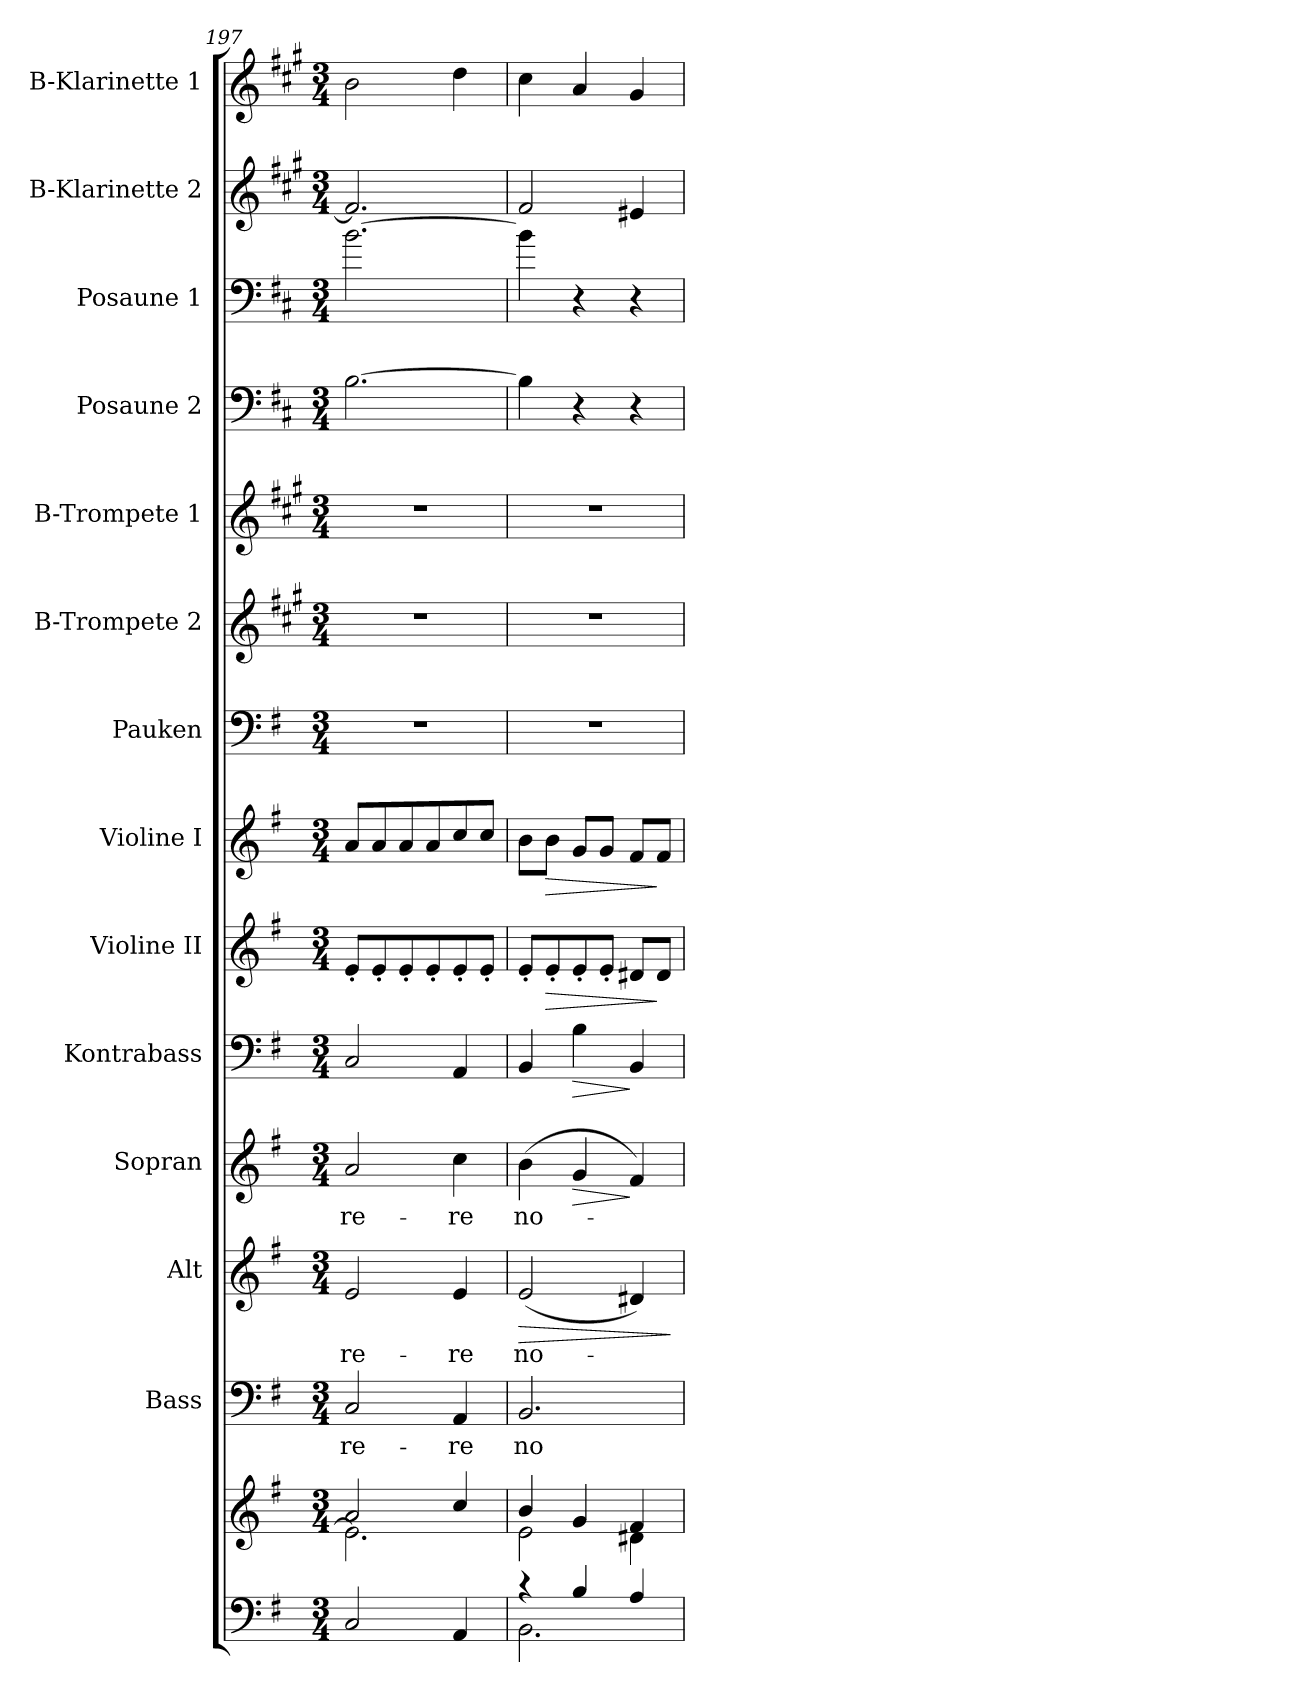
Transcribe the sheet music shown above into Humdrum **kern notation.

**kern	**kern	**kern	**text	**kern	**text	**dynam	**kern	**text	**dynam	**kern	**dynam	**kern	**dynam	**kern	**dynam	**kern	**kern	**kern	**kern	**kern	**kern	**kern
*part14	*part14	*part13	*part13	*part12	*part12	*part12	*part11	*part11	*part11	*part10	*part10	*part9	*part9	*part8	*part8	*part7	*part6	*part5	*part4	*part3	*part2	*part1
*staff15	*staff14	*staff13	*staff13	*staff12	*staff12	*staff12	*staff11	*staff11	*staff11	*staff10	*staff10	*staff9	*staff9	*staff8	*staff8	*staff7	*staff6	*staff5	*staff4	*staff3	*staff2	*staff1
*	*	*I"Bass	*	*I"Alt	*	*	*I"Sopran	*	*	*I"Kontrabass	*	*I"Violine II	*	*I"Violine I	*	*I"Pauken	*I"B-Trompete 2	*I"B-Trompete 1	*I"Posaune 2	*I"Posaune 1	*I"B-Klarinette 2	*I"B-Klarinette 1
*	*	*I'B.	*	*I'A.	*	*	*I'S.	*	*	*I'Kb.	*	*I'Vl. II	*	*I'Vl. I	*	*I'Pk.	*I'B Trp. 2	*I'B Trp. 1	*I'Pos. 2	*I'Pos. 1	*I'B Kl. 2	*I'B Kl. 1
*clefF4	*clefG2	*clefF4	*	*clefG2	*	*	*clefG2	*	*	*clefF4	*	*clefG2	*	*clefG2	*	*clefF4	*clefG2	*clefG2	*clefF4	*clefF4	*clefG2	*clefG2
*	*	*	*	*	*	*	*	*	*	*ITrd7c12	*	*	*	*	*	*	*ITrd1c2	*ITrd1c2	*ITrd4c7	*ITrd4c7	*ITrd1c2	*ITrd1c2
*k[f#]	*k[f#]	*k[f#]	*	*k[f#]	*	*	*k[f#]	*	*	*k[f#]	*	*k[f#]	*	*k[f#]	*	*k[f#]	*k[f#]	*k[f#]	*k[f#]	*k[f#]	*k[f#]	*k[f#]
*G:	*G:	*G:	*	*G:	*	*	*G:	*	*	*G:	*	*G:	*	*G:	*	*G:	*G:	*G:	*G:	*G:	*G:	*G:
*M3/4	*M3/4	*M3/4	*	*M3/4	*	*	*M3/4	*	*	*M3/4	*	*M3/4	*	*M3/4	*	*M3/4	*M3/4	*M3/4	*M3/4	*M3/4	*M3/4	*M3/4
=197	=197	=197	=197	=197	=197	=197	=197	=197	=197	=197	=197	=197	=197	=197	=197	=197	=197	=197	=197	=197	=197	=197
*	*^	*	*	*	*	*	*	*	*	*	*	*	*	*	*	*	*	*	*	*	*	*
!	!	!	!	!LO:LY:b	!	!LO:LY:b	!	!	!LO:LY:b	!	!	!	!	!	!	!	!	!	!	!	!	!	!
2C/	2a/	2.e\]	2C/	-re-	2e/	-re-	.	2a/	-re-	.	2CC/	.	8e'</L	.	8a/L	.	2.r	2.r	2.r	[2.E\	[2.e\	2.e/]	2a\
.	.	.	.	.	.	.	.	.	.	.	.	.	8e'</	.	8a/	.	.	.	.	.	.	.	.
.	.	.	.	.	.	.	.	.	.	.	.	.	8e'</	.	8a/	.	.	.	.	.	.	.	.
.	.	.	.	.	.	.	.	.	.	.	.	.	8e'</	.	8a/	.	.	.	.	.	.	.	.
!	!	!	!	!LO:LY:b	!	!LO:LY:b	!	!	!LO:LY:b	!	!	!	!	!	!	!	!	!	!	!	!	!	!
4AA/	4cc/	.	4AA/	-re	4e/	-re	.	4cc\	-re	.	4AAA/	.	8e'</	.	8cc/	.	.	.	.	.	.	.	4cc\
.	.	.	.	.	.	.	.	.	.	.	.	.	8e'</J	.	8cc/J	.	.	.	.	.	.	.	.
!!LO:PB:g=z
=198	=198	=198	=198	=198	=198	=198	=198	=198	=198	=198	=198	=198	=198	=198	=198	=198	=198	=198	=198	=198	=198	=198	=198
*^	*	*	*	*	*	*	*	*	*	*	*	*	*	*	*	*	*	*	*	*	*	*	*
!	!	!	!	!	!LO:LY:b	!	!LO:LY:b	!LO:HP:b	!	!LO:LY:b	!	!	!	!	!	!	!	!	!	!	!	!	!	!
4rc	2.BB\	4b/	2e\	2.BB/	no-	(<2e/	no-	>	(>4b\	no-	.	4BBB/	.	8e'</L	.	8b\L	.	2.r	2.r	2.r	4E\]	4e\]	2e/	4b\
!	!	!	!	!	!	!	!	!	!	!	!	!	!	!	!LO:HP:b	!	!LO:HP:b	!	!	!	!	!	!	!
.	.	.	.	.	.	.	.	.	.	.	.	.	.	8e'</	>	8b\J	>	.	.	.	.	.	.	.
!	!	!	!	!	!	!	!	!	!	!	!LO:HP:b	!	!LO:HP:b	!	!	!	!	!	!	!	!	!	!	!
4B/	.	4g/	.	.	.	.	.	.	4g/	.	>	4BB\	>	8e'</	.	8g/L	.	.	.	.	4r	4r	.	4g/
.	.	.	.	.	.	.	.	.	.	.	.	.	.	8e'</J	.	8g/J	.	.	.	.	.	.	.	.
4A/	.	4f#/	4d#X\	.	.	4d#X/)	.	.	4f#/)	.	]	4BBB/	]	8d#X/L	.	8f#/L	.	.	.	.	4r	4r	4d#X/	4f#/
.	.	.	.	.	.	.	.	.	.	.	.	.	.	8d#/J	]	8f#/J	]	.	.	.	.	.	.	.
*v	*v	*	*	*	*	*	*	*	*	*	*	*	*	*	*	*	*	*	*	*	*	*	*	*
*	*v	*v	*	*	*	*	*	*	*	*	*	*	*	*	*	*	*	*	*	*	*	*	*
.	.	.	.	.	.	]	.	.	.	.	.	.	.	.	.	.	.	.	.	.	.	.
=	=	=	=	=	=	=	=	=	=	=	=	=	=	=	=	=	=	=	=	=	=	=
*-	*-	*-	*-	*-	*-	*-	*-	*-	*-	*-	*-	*-	*-	*-	*-	*-	*-	*-	*-	*-	*-	*-
